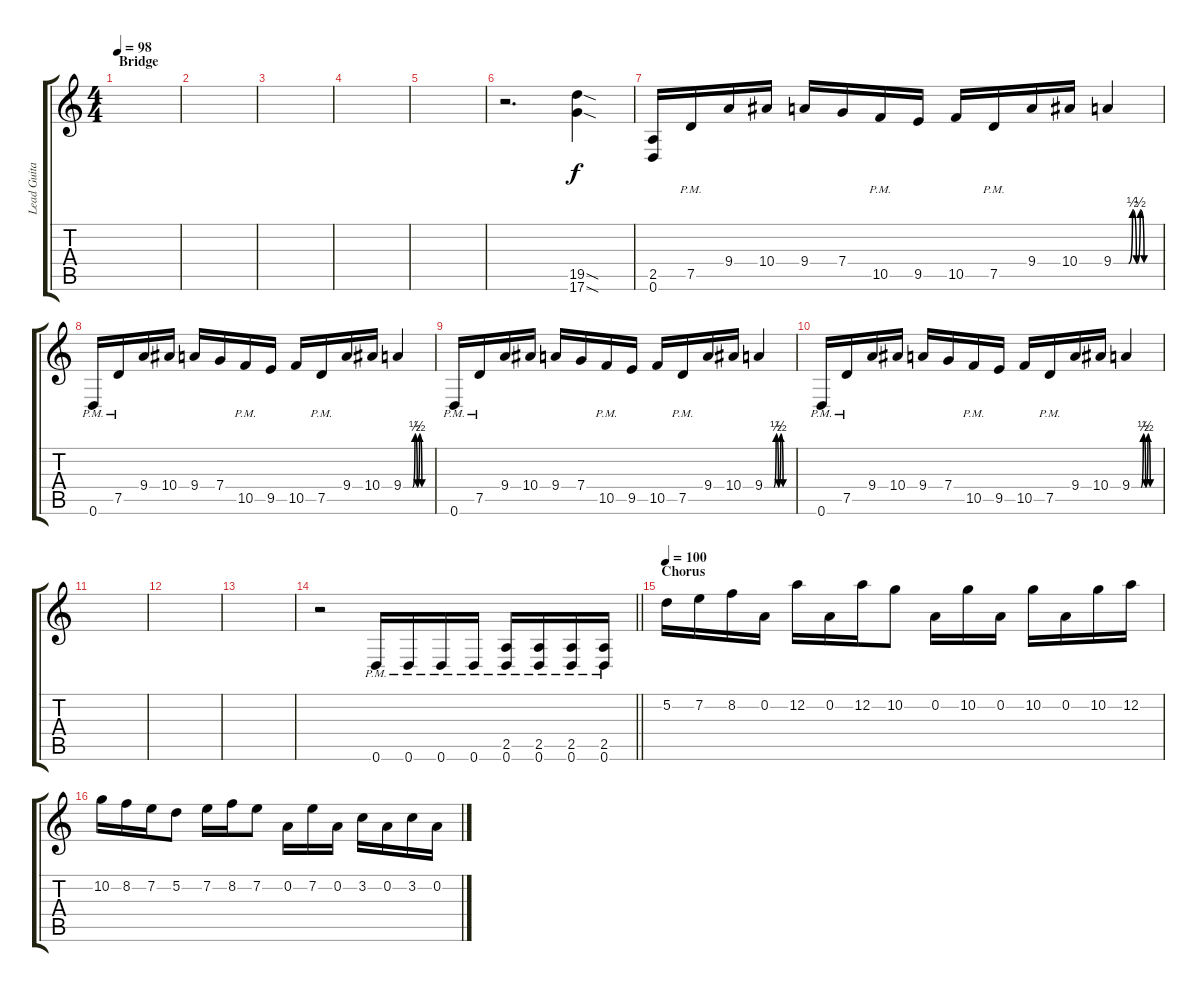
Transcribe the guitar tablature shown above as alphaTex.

\track ("Lead Guitar" "Lead Guita") {instrument overdrivenguitar}
\staff {score tabs}
\tuning (D4 A3 F3 C3 G2 D2) {hide}
\ts (4 4)
\section ("" "Bridge")
\tempo 98
\clef g2
\ks c
|
|
|
|
|
r.2{d} (19.5{sod} 17.6{sod}).4 |
(2.5 0.6).16{volume 10} 7.5{pm}.16 9.4.16 10.4.16 9.4.16 7.4.16 10.5{pm}.16 9.5.16 10.5.16 7.5{pm}.16 9.4.16 10.4.16 9.4{be (custom 0 0 10 0 15 0 20 0 25 2 30 0 35 2 40 0 45 0 50 0 60 0)}.4 |
0.6{pm}.16 7.5{pm}.16 9.4.16 10.4.16 9.4.16 7.4.16 10.5{pm}.16 9.5.16 10.5.16 7.5{pm}.16 9.4.16 10.4.16 9.4{be (custom 0 0 10 0 15 0 20 0 25 2 30 0 35 2 40 0 45 0 50 0 60 0)}.4 |
0.6{pm}.16 7.5{pm}.16 9.4.16 10.4.16 9.4.16 7.4.16 10.5{pm}.16 9.5.16 10.5.16 7.5{pm}.16 9.4.16 10.4.16 9.4{be (custom 0 0 10 0 15 0 20 0 25 2 30 0 35 2 40 0 45 0 50 0 60 0)}.4 |
0.6{pm}.16 7.5{pm}.16 9.4.16 10.4.16 9.4.16 7.4.16 10.5{pm}.16 9.5.16 10.5.16 7.5{pm}.16 9.4.16 10.4.16 9.4{be (custom 0 0 10 0 15 0 20 0 25 2 30 0 35 2 40 0 45 0 50 0 60 0)}.4 |
|
|
|
\barLineRight lightlight
r.2 0.6{pm}.16 0.6{pm}.16 0.6{pm}.16 0.6{pm}.16 (2.5{pm} 0.6{pm}).16 (2.5{pm} 0.6{pm}).16 (2.5{pm} 0.6{pm}).16 (2.5{pm} 0.6{pm}).16 |
\section ("" "Chorus")
\tempo 100
5.2.16{volume 9} 7.2.16 8.2.16 0.2.16 12.2.16 0.2.16 12.2.16 10.2.8 0.2.16 10.2.16 0.2.16 10.2.16 0.2.16 10.2.16 12.2.16 |
10.2.16 8.2.16 7.2.16 5.2.8 7.2.16 8.2.16 7.2.8 0.2.16 7.2.16 0.2.16 3.2.16 0.2.16 3.2.16 0.2.16
